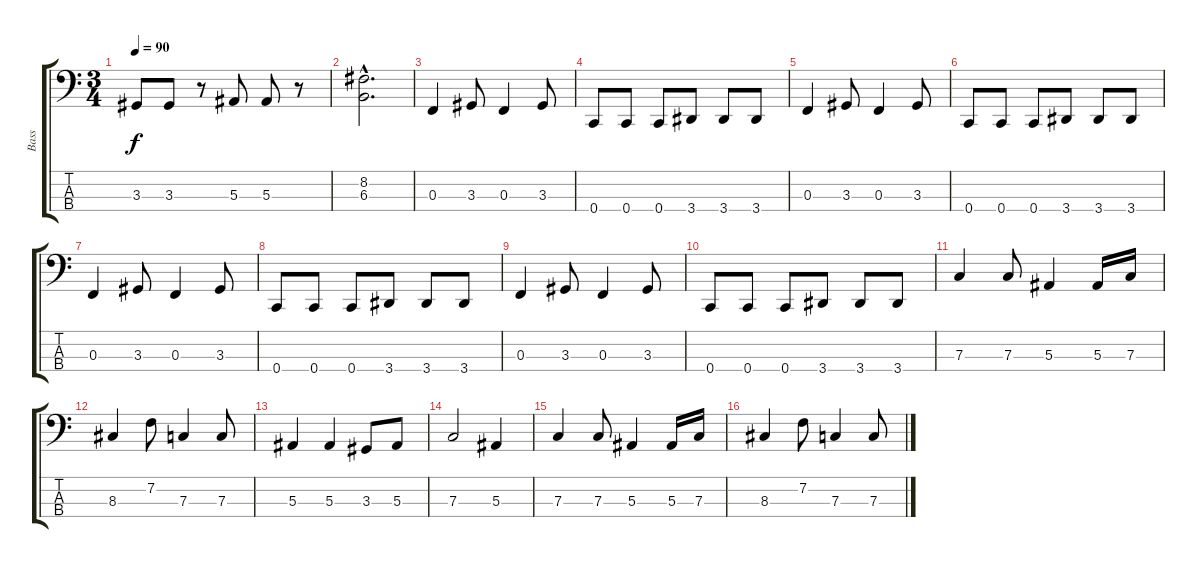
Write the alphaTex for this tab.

\track ("Bass" "Bass") {instrument electricbassfinger}
\staff {score tabs}
\tuning (Eb2 Bb1 F1 C1) {hide}
\ts (3 4)
\tempo 90
\clef f4
\ks c
3.3.8{dy f} 3.3.8 r.8 5.3.8 5.3.8 r.8 |
(8.2{hac} 6.3{hac}).2{d} |
0.3.4 3.3.8 0.3.4 3.3.8 |
0.4.8 0.4.8 0.4.8 3.4.8 3.4.8 3.4.8 |
0.3.4 3.3.8 0.3.4 3.3.8 |
0.4.8 0.4.8 0.4.8 3.4.8 3.4.8 3.4.8 |
0.3.4 3.3.8 0.3.4 3.3.8 |
0.4.8 0.4.8 0.4.8 3.4.8 3.4.8 3.4.8 |
0.3.4 3.3.8 0.3.4 3.3.8 |
0.4.8 0.4.8 0.4.8 3.4.8 3.4.8 3.4.8 |
7.3.4 7.3.8 5.3.4 5.3.16 7.3.16 |
8.3.4 7.2.8 7.3.4 7.3.8 |
5.3.4 5.3.4 3.3.8 5.3.8 |
7.3.2 5.3.4 |
7.3.4 7.3.8 5.3.4 5.3.16 7.3.16 |
8.3.4 7.2.8 7.3.4 7.3.8
